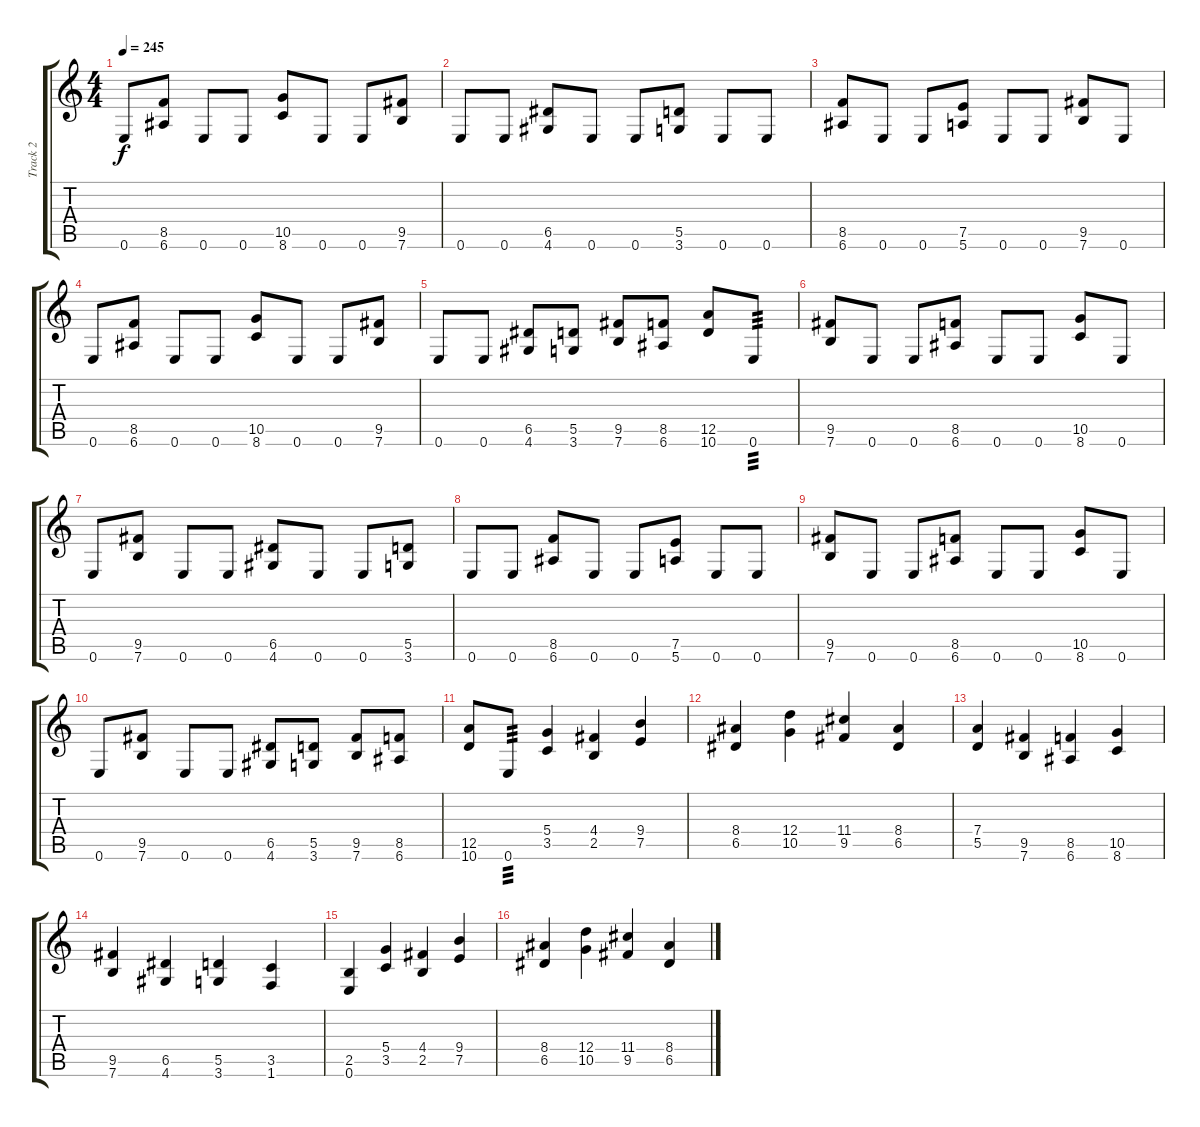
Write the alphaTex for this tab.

\track ("Track 2" "Track 2") {instrument distortionguitar}
\staff {score tabs}
\tuning (E4 B3 G3 D3 A2 E2) {hide}
\ts (4 4)
\tempo 245
\clef g2
\ks c
0.6.8{dy f} (8.5 6.6).8 0.6.8 0.6.8 (10.5 8.6).8 0.6.8 0.6.8 (9.5 7.6).8 |
0.6.8 0.6.8 (6.5 4.6).8 0.6.8 0.6.8 (5.5 3.6).8 0.6.8 0.6.8 |
(8.5 6.6).8 0.6.8 0.6.8 (7.5 5.6).8 0.6.8 0.6.8 (9.5 7.6).8 0.6.8 |
0.6.8 (8.5 6.6).8 0.6.8 0.6.8 (10.5 8.6).8 0.6.8 0.6.8 (9.5 7.6).8 |
0.6.8 0.6.8 (6.5 4.6).8 (5.5 3.6).8 (9.5 7.6).8 (8.5 6.6).8 (12.5 10.6).8 0.6.8{tp 3} |
(9.5 7.6).8 0.6.8 0.6.8 (8.5 6.6).8 0.6.8 0.6.8 (10.5 8.6).8 0.6.8 |
0.6.8 (9.5 7.6).8 0.6.8 0.6.8 (6.5 4.6).8 0.6.8 0.6.8 (5.5 3.6).8 |
0.6.8 0.6.8 (8.5 6.6).8 0.6.8 0.6.8 (7.5 5.6).8 0.6.8 0.6.8 |
(9.5 7.6).8 0.6.8 0.6.8 (8.5 6.6).8 0.6.8 0.6.8 (10.5 8.6).8 0.6.8 |
0.6.8 (9.5 7.6).8 0.6.8 0.6.8 (6.5 4.6).8 (5.5 3.6).8 (9.5 7.6).8 (8.5 6.6).8 |
(12.5 10.6).8 0.6.8{tp 3} (5.4 3.5).4 (4.4 2.5).4 (9.4 7.5).4 |
(8.4 6.5).4 (12.4 10.5).4 (11.4 9.5).4 (8.4 6.5).4 |
(7.4 5.5).4 (9.5 7.6).4 (8.5 6.6).4 (10.5 8.6).4 |
(9.5 7.6).4 (6.5 4.6).4 (5.5 3.6).4 (3.5 1.6).4 |
(2.5 0.6).4 (5.4 3.5).4 (4.4 2.5).4 (9.4 7.5).4 |
(8.4 6.5).4 (12.4 10.5).4 (11.4 9.5).4 (8.4 6.5).4
